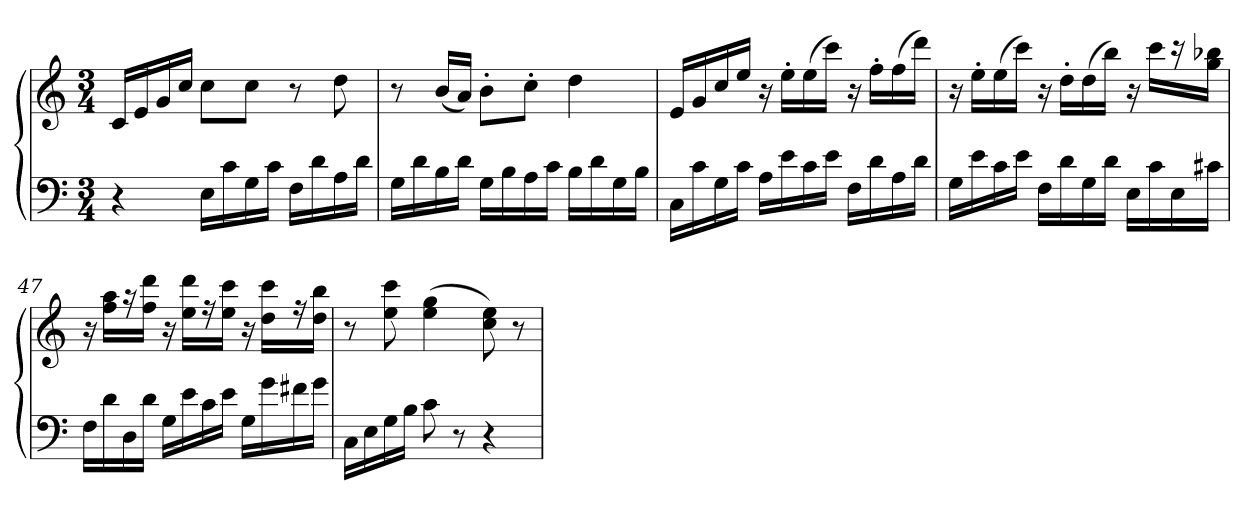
**kern	**kern
*part1	*part1
*staff2	*staff1
*clefF4	*clefG2
*k[]	*k[]
*C:	*C:
*M3/4	*M3/4
=	=
4r	16cLL
.	16e
.	16g
.	16ccJJ
16ELL	8ccL
16c	.
16G	8ccJ
16cJJ	.
16FLL	8r
16d	.
16A	8dd
16dJJ	.
=44	=44
16GLL	8r
16d	.
16B	(16bLL
16dJJ	16aJJ)
16GLL	8b'L
16B	.
16A	8cc'J
16cJJ	.
16BLL	4dd
16d	.
16G	.
16BJJ	.
=45	=45
16CLL	16eLL
16c	16g
16G	16cc
16cJJ	16eeJJ
16ALL	16r
16e	16ee'LL
16c	(16ee
16eJJ	16cccJJ)
16FLL	16r
16d	16ff'LL
16A	(16ff
16dJJ	16dddJJ)
=46	=46
16GLL	16r
16e	16ee'LL
16c	(16ee
16eJJ	16cccJJ)
16FLL	16r
16d	16dd'LL
16G	(16dd
16dJJ	16bbJJ)
16ELL	16r
16c	16cccLL
16E	16r
16c#XJJ	16gg 16bb-XJJ
=47	=47
16FLL	16r
16d	16ff 16aaLL
16D	16r
16dJJ	16ff 16dddJJ
16GLL	16r
16e	16ee 16dddLL
16c	16r
16eJJ	16ee 16cccJJ
16GLL	16r
16g	16dd 16cccLL
16f#X	16r
16gJJ	16dd 16bbJJ
=48	=48
16CLL	8r
16E	.
16G	8ee 8ccc
16BJJ	.
8c	(4ee 4gg
8r	.
4r	8cc 8ee)
.	8r
=	=
*-	*-
